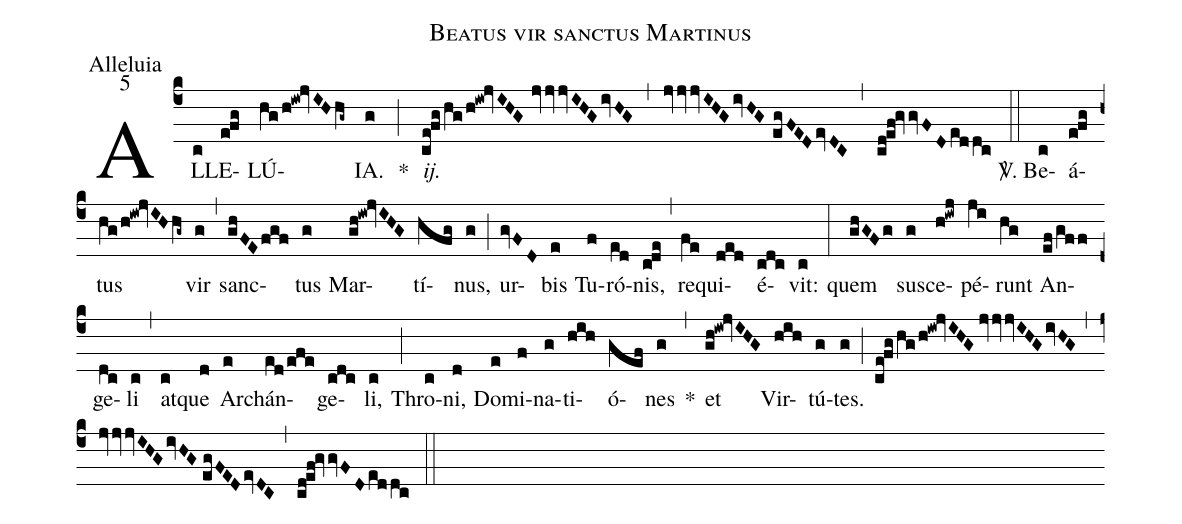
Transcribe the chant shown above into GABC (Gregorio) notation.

name:Beatus vir sanctus Martinus;
office-part:Alleluia;
mode:5;
%%
(c4) AL(c)LE(e!fg)LÚ(hg/h!iw!jvIH/hg~)IA.(g) *(;) <i>ij.</i>(ce!fg/hg/h!iw!jvIHG//jvvvIHG/ivHG) (,) (jvjvjvIHG/ivHG//egFED/evDC) (,) (cd!ef!gvgvFD/eddc) (::) <sp>V/</sp>. Be(c)á(e!fg)tus(hg/h!iw!jvIHhg~) vir(g) (,) sanc(ghFEfgf)tus(g) Mar(gh!iw!jvIHG)tí(hfg)nus,(g) (;) ur(gvFD)bis(e) Tu(f)ró(ed)nis,(c!de) (,) re(fe)qui(ded)é(cdc)vit:(c) (:) quem(ghGFg) su(g)sce(h!iwj)pé(ji)runt(hg) An(ef/gff)ge(dc)li(c) (,) at(c)que(d) Arch(e)án(ed/efe)ge(cdc)li,(c) (;) Thro(c)ni,(d) Do(e)mi(f)na(g)ti(hih)ó(gef)nes(g) *(,) et(gh!iw!jvIHG) Vir(hih)tú(g)tes.(g) (;) (ce!fg/hg/h!iw!jvIHG//jvjvjvIHGivHG) (,) (jvjvjvIHG/ivHG//egFED/evDC) (,) (cd!ef!gvvFD/eddc) (::)
